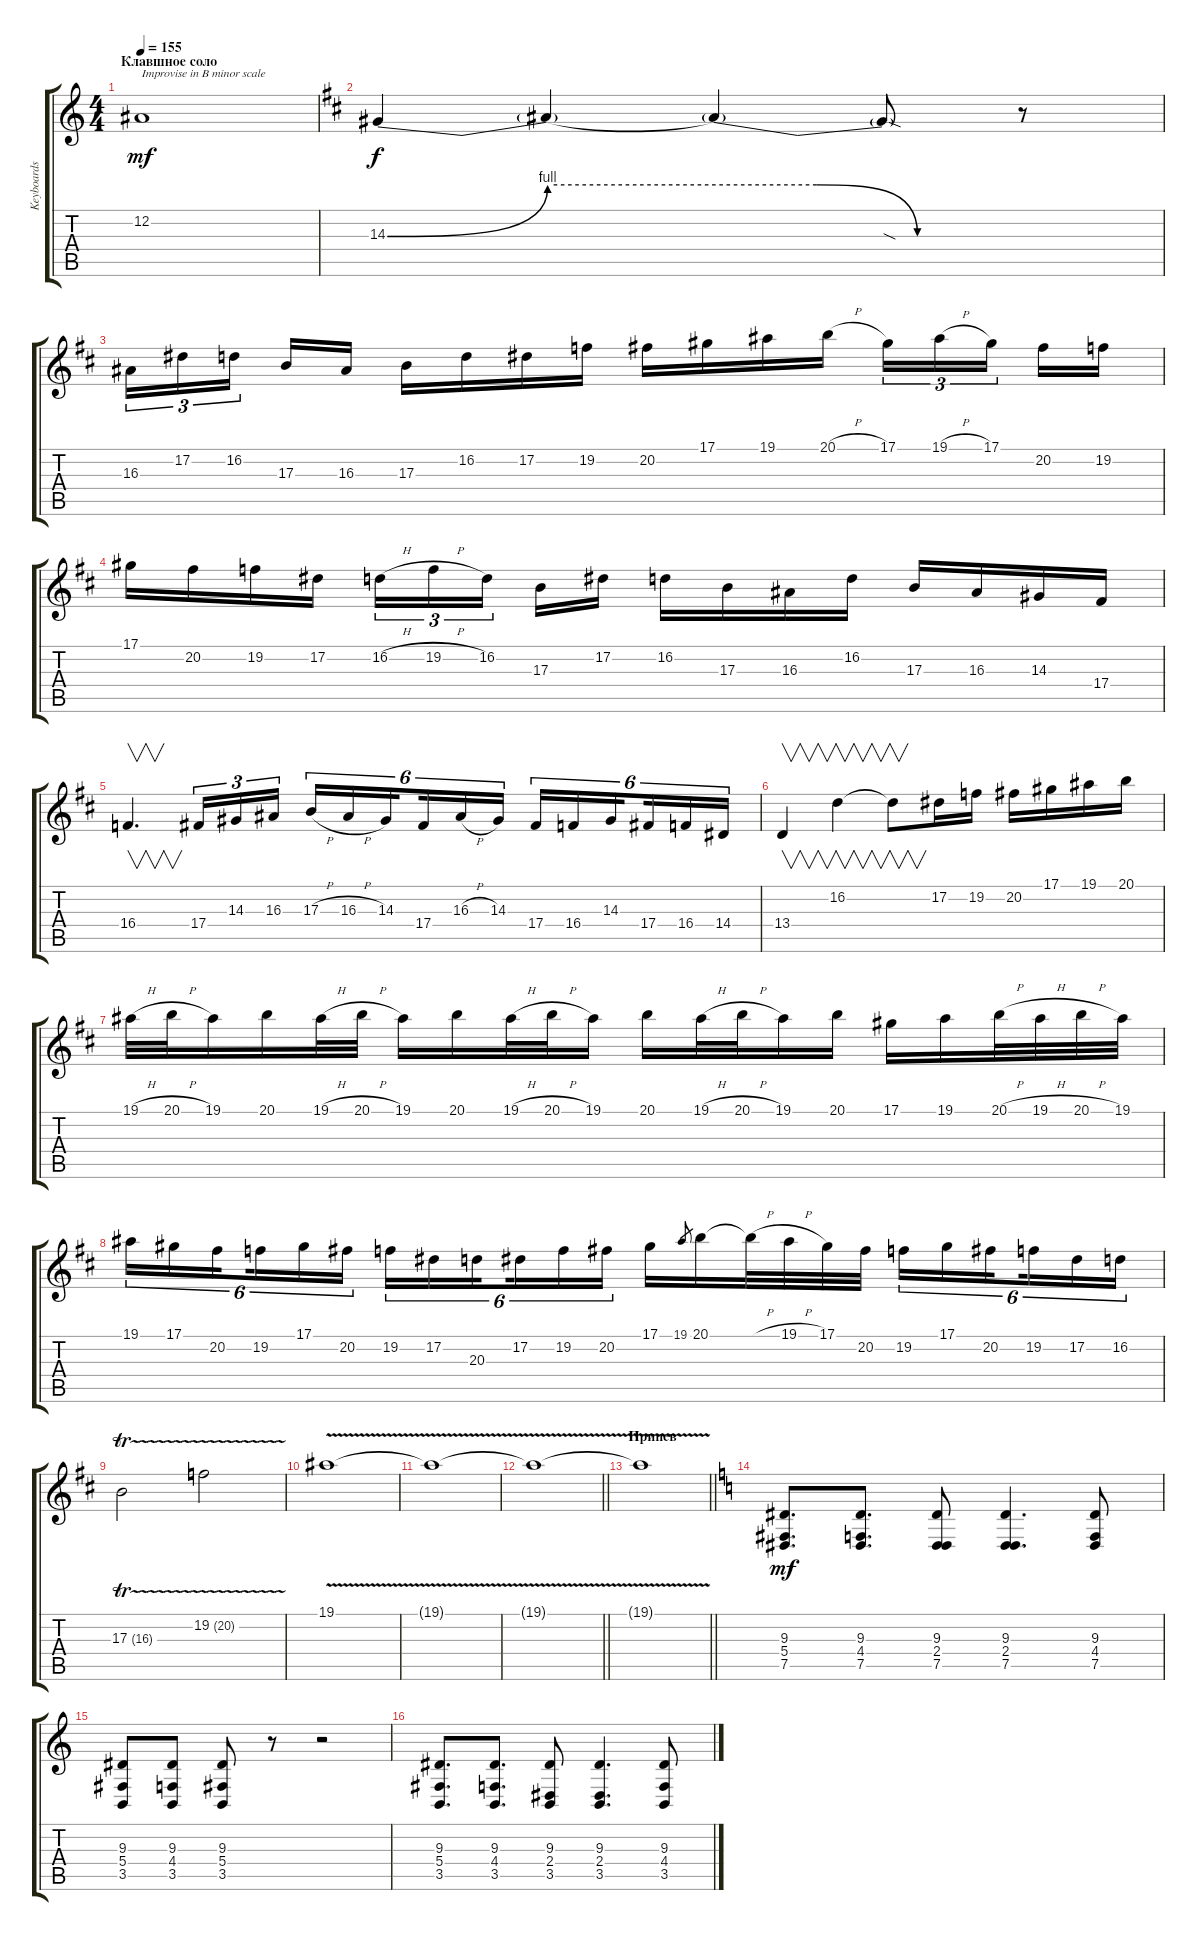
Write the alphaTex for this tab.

\track ("Keyboards" "Keyboards") {instrument harpsichord}
\staff {score tabs}
\tuning (Eb4 Bb3 Gb3 Db3 Ab2 Eb2) {hide}
\ts (4 4)
\section ("" "Клавшное соло")
\tempo 155
\clef g2
\ks c
12.2.1{txt "Improvise in B minor scale" dy mf} |
\ks d
14.3{be (bend 0 0 60 4)}.4{dy f} 14.3{be (hold 0 4 60 4) t}.4 14.3{be (custom 0 4 20 4 40 0 60 0) t}.4 14.3{sod t}.8 r.8 |
16.3.16{tu (3 2)} 17.2.16{tu (3 2)} 16.2.16{tu (3 2) beam splitsecondary} 17.3.16 16.3.16 17.3.16 16.2.16 17.2.16 19.2.16 20.2.16 17.1.16 19.1.16 20.1{h}.16 17.1.16{tu (3 2)} 19.1{h}.16{tu (3 2)} 17.1.16{tu (3 2) beam splitsecondary} 20.2.16 19.2.16 |
17.1.16 20.2.16 19.2.16 17.2.16 16.2{h}.16{tu (3 2)} 19.2{h}.16{tu (3 2)} 16.2.16{tu (3 2) beam splitsecondary} 17.3.16 17.2.16 16.2.16 17.3.16 16.3.16 16.2.16 17.3.16 16.3.16 14.3.16 17.4.16 |
16.4.4{v d} 17.4.16{tu (3 2)} 14.3.16{tu (3 2)} 16.3.16{tu (3 2)} 17.3{h}.16{tu (6 4)} 16.3{h}.16{tu (6 4)} 14.3.16{tu (6 4) beam splitsecondary} 17.4.16{tu (6 4)} 16.3{h}.16{tu (6 4)} 14.3.16{tu (6 4)} 17.4.16{tu (6 4)} 16.4.16{tu (6 4)} 14.3.16{tu (6 4) beam splitsecondary} 17.4.16{tu (6 4)} 16.4.16{tu (6 4)} 14.4.16{tu (6 4)} |
13.4.4{v} 16.2.4{v} 16.2{t}.8{v} 17.2.16 19.2.16 20.2.16 17.1.16 19.1.16 20.1.16 |
19.1{h}.32 20.1{h}.32 19.1.16 20.1.16 19.1{h}.32 20.1{h}.32 19.1.16 20.1.16 19.1{h}.32 20.1{h}.32 19.1.16 20.1.16 19.1{h}.32 20.1{h}.32 19.1.16 20.1.16 17.1.16 19.1.16 20.1{h}.32 19.1{h}.32 20.1{h}.32 19.1.32 |
19.1.16{tu (6 4)} 17.1.16{tu (6 4)} 20.2.16{tu (6 4) beam splitsecondary} 19.2.16{tu (6 4)} 17.1.16{tu (6 4)} 20.2.16{tu (6 4)} 19.2.16{tu (6 4)} 17.2.16{tu (6 4)} 20.3.16{tu (6 4) beam splitsecondary} 17.2.16{tu (6 4)} 19.2.16{tu (6 4)} 20.2.16{tu (6 4)} 17.1.16 19.1.8{gr} 20.1.16 20.1{h t}.32 19.1{h}.32 17.1.32 20.2.32 19.2.16{tu (6 4)} 17.1.16{tu (6 4)} 20.2.16{tu (6 4) beam splitsecondary} 19.2.16{tu (6 4)} 17.2.16{tu (6 4)} 16.2.16{tu (6 4)} |
17.3{tr (16 32)}.2 19.2{tr (20 32)}.2 |
19.1{v}.1 |
19.1{v t}.1 |
\barLineRight lightlight
19.1{v t}.1 |
\section ("" "Припев")
\barLineRight lightlight
19.1{v t}.1 |
\ks c
(9.3 5.4 7.5).8{d dy mf} (9.3 4.4 7.5).8{d} (9.3 2.4 7.5).8 (9.3 2.4 7.5).4{d} (9.3 4.4 7.5).8 |
(9.3 5.4 3.5).8 (9.3 4.4 3.5).8 (9.3 5.4 3.5).8 r.8 r.2 |
(9.3 5.4 3.5).8{d} (9.3 4.4 3.5).8{d} (9.3 2.4 3.5).8 (9.3 2.4 3.5).4{d} (9.3 4.4 3.5).8
